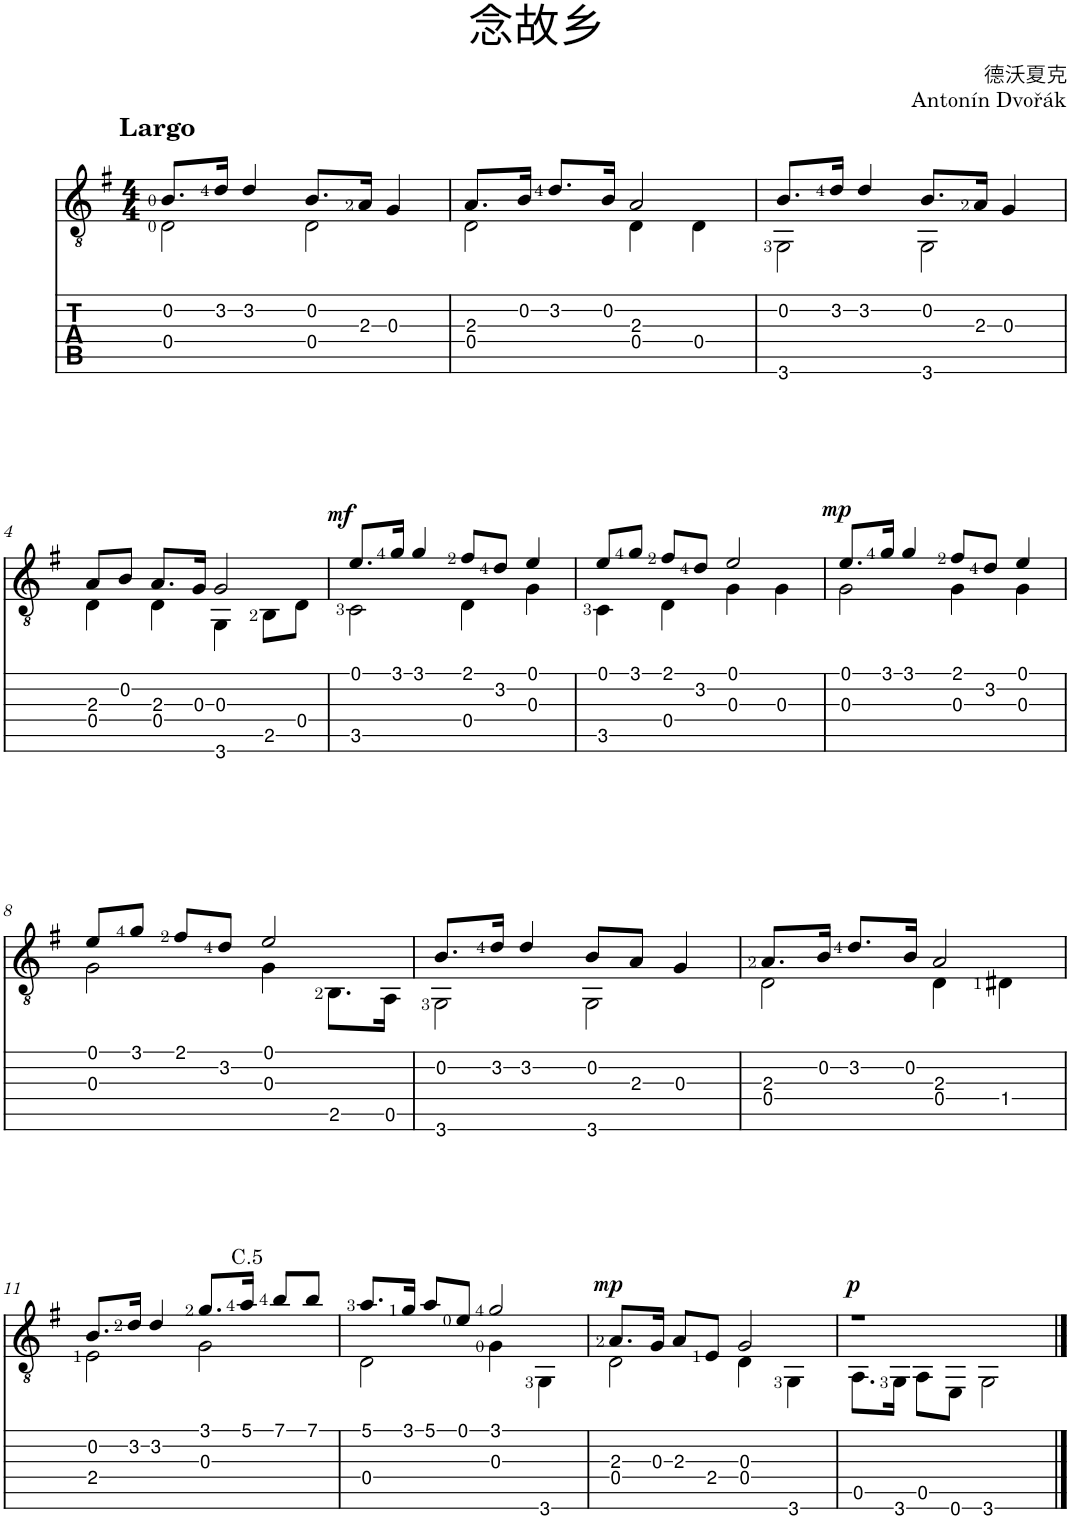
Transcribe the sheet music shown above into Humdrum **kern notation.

**kern	**kern	**dynam
*part1	*part1	*part1
*staff2	*staff1	*staff1/2
*I"古典吉他	*	*
*stria6	*	*
*	*clefGv2	*
*k[f#]	*k[f#]	*
*M4/4	*M4/4	*
=1	=1	=1
*^	*^	*
!	!	!LO:TX:a:B:t=Largo	!	!
8.BL	2D	8.B/L	2D\	.
16dJk	.	16d/Jk	.	.
4d	.	4d/	.	.
8.BL	2D	8.B/L	2D\	.
16AJk	.	16A/Jk	.	.
4G	.	4G/	.	.
=2	=2	=2	=2	=2
8.AL	2D	8.A/L	2D\	.
16BJk	.	16B/Jk	.	.
8.dL	.	8.d/L	.	.
16BJk	.	16B/Jk	.	.
2A	4D	2A/	4D\	.
.	4D	.	4D\	.
=3	=3	=3	=3	=3
8.BL	2GG	8.B/L	2GG\	.
16dJk	.	16d/Jk	.	.
4d	.	4d/	.	.
8.BL	2GG	8.B/L	2GG\	.
16AJk	.	16A/Jk	.	.
4G	.	4G/	.	.
!!LO:LB:g=z	!!
=4	=4	=4	=4	=4
8AL	4D	8A/L	4D\	.
8BJ	.	8B/J	.	.
8.AL	4D	8.A/L	4D\	.
16GJk	.	16G/Jk	.	.
2G	4GG	2G/	4GG\	.
.	8BBL	.	8BB\L	.
.	8DJ	.	8D\J	.
=5	=5	=5	=5	=5
!	!	!	!	!LO:DY:a
8.eL	2C	8.e/L	2C\	mf
16gJk	.	16g/Jk	.	.
4g	.	4g/	.	.
8f#L	4D	8f#/L	4D\	.
8dJ	.	8d/J	.	.
4e	4G	4e/	4G\	.
=6	=6	=6	=6	=6
8eL	4C	8e/L	4C\	.
8gJ	.	8g/J	.	.
8f#L	4D	8f#/L	4D\	.
8dJ	.	8d/J	.	.
2e	4G	2e/	4G\	.
.	4G	.	4G\	.
=7	=7	=7	=7	=7
!	!	!	!	!LO:DY:a
8.eL	2G	8.e/L	2G\	mp
16gJk	.	16g/Jk	.	.
4g	.	4g/	.	.
8f#L	4G	8f#/L	4G\	.
8dJ	.	8d/J	.	.
4e	4G	4e/	4G\	.
!!LO:LB:g=z	!!
=8	=8	=8	=8	=8
8eL	2G	8e/L	2G\	.
8gJ	.	8g/J	.	.
8f#L	.	8f#/L	.	.
8dJ	.	8d/J	.	.
2e	4G	2e/	4G\	.
.	8.BBL	.	8.BB\L	.
.	16AAJk	.	16AA\Jk	.
=9	=9	=9	=9	=9
8.BL	2GG	8.B/L	2GG\	.
16dJk	.	16d/Jk	.	.
4d	.	4d/	.	.
8BL	2GG	8B/L	2GG\	.
8AJ	.	8A/J	.	.
4G	.	4G/	.	.
=10	=10	=10	=10	=10
8.AL	2D	8.A/L	2D\	.
16BJk	.	16B/Jk	.	.
8.dL	.	8.d/L	.	.
16BJk	.	16B/Jk	.	.
2A	4D	2A/	4D\	.
.	4D#X	.	4D#X\	.
!!LO:LB:g=z	!!
=11	=11	=11	=11	=11
8.BL	2E	8.B/L	2E\	.
16dJk	.	16d/Jk	.	.
4d	.	4d/	.	.
8.gL	2G	8.g/L	2G\	.
!	!	!LO:TX:a:t=C.5	!	!
16aJk	.	16a/Jk	.	.
8bL	.	8b/L	.	.
8bJ	.	8b/J	.	.
=12	=12	=12	=12	=12
8.aL	2D	8.a/L	2D\	.
16gJk	.	16g/Jk	.	.
8aL	.	8a/L	.	.
8eJ	.	8e/J	.	.
2g	4G	2g/	4G\	.
.	4GG	.	4GG\	.
=13	=13	=13	=13	=13
!	!	!	!	!LO:DY:a
8.AL	2D	8.A/L	2D\	mp
16GJk	.	16G/Jk	.	.
8AL	.	8A/L	.	.
8EJ	.	8E/J	.	.
2G	4D	2G/	4D\	.
.	4GG	.	4GG\	.
=14	=14	=14	=14	=14
!	!	!	!	!LO:DY:a
1r	8.AAL	1r	8.AA\L	p
.	16GGJk	.	16GG\Jk	.
.	8AAL	.	8AA\L	.
.	8EEJ	.	8EE\J	.
.	2GG	.	2GG\	.
*v	*v	*	*	*
*	*v	*v	*
==	==	==
*-	*-	*-
